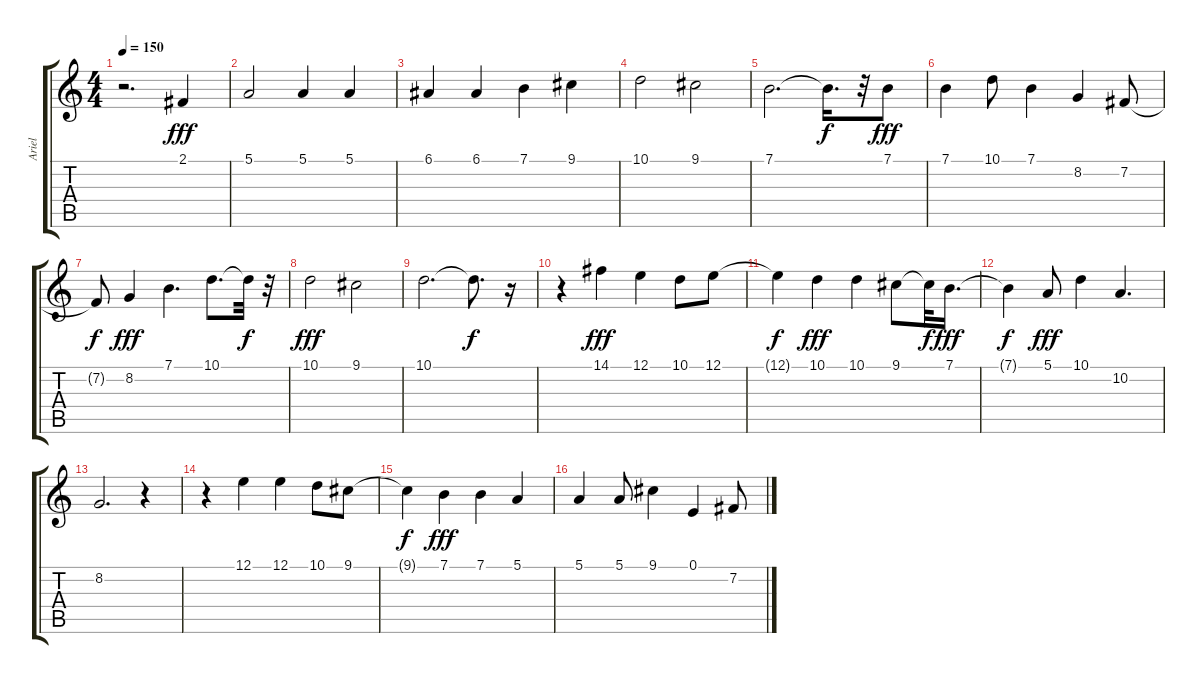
\track ("Ariel" "Ariel") {instrument sopranosax}
\staff {score tabs}
\tuning (E4 B3 G3 D3 A2 E2) {hide}
\ts (4 4)
\tempo 150
\clef g2
\ks c
r.2{d dy f} 2.1.4{dy fff} |
5.1.2 5.1.4 5.1.4 |
6.1.4 6.1.4 7.1.4 9.1.4 |
10.1.2 9.1.2 |
7.1.2{d} 7.1{t}.16{d dy f} r.32 7.1.8{dy fff} |
7.1.4 10.1.8 7.1.4 8.2.4 7.2.8 |
7.2{t}.8{dy f} 8.2.4{dy fff} 7.1.4{d} 10.1.8{d} 10.1{t}.32{dy f} r.32 |
10.1.2{dy fff} 9.1.2 |
10.1.2{d} 10.1{t}.8{d dy f} r.16 |
r.4 14.1.4{dy fff} 12.1.4 10.1.8 12.1.8 |
12.1{t}.4{dy f} 10.1.4{dy fff} 10.1.4 9.1.8 9.1{t}.32{dy f} 7.1.16{d dy fff} |
7.1{t}.4{dy f} 5.1.8{dy fff} 10.1.4 10.2.4{d} |
8.2.2{d} r.4 |
r.4 12.1.4 12.1.4 10.1.8 9.1.8 |
9.1{t}.4{dy f} 7.1.4{dy fff} 7.1.4 5.1.4 |
5.1.4 5.1.8 9.1.4 0.1.4 7.2.8
